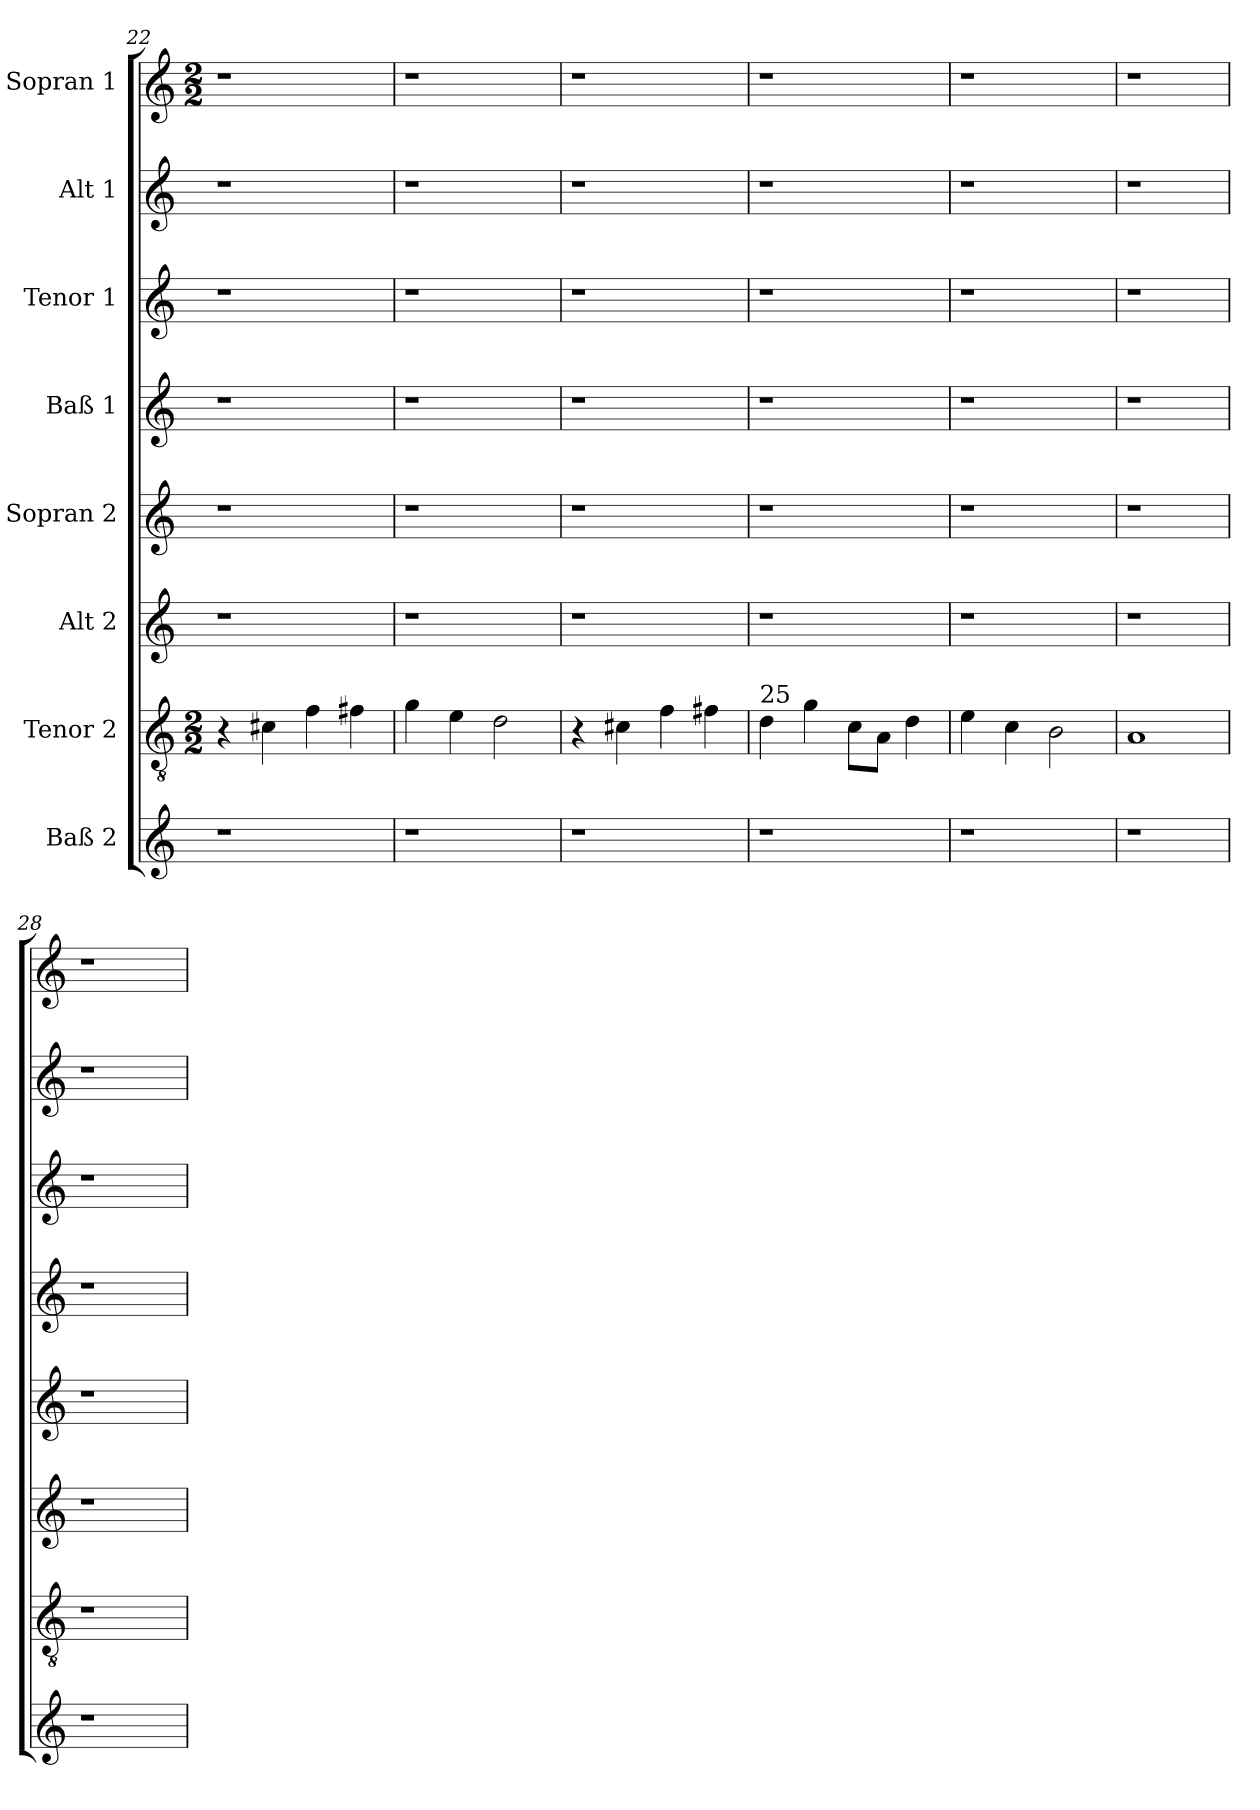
**kern	**kern	**kern	**kern	**kern	**kern	**kern	**kern
*part8	*part7	*part6	*part5	*part4	*part3	*part2	*part1
*staff8	*staff7	*staff6	*staff5	*staff4	*staff3	*staff2	*staff1
*I"Baß 2	*I"Tenor 2	*I"Alt 2	*I"Sopran 2	*I"Baß 1	*I"Tenor 1	*I"Alt 1	*I"Sopran 1
*clefG2	*clefGv2	*clefG2	*clefG2	*clefG2	*clefG2	*clefG2	*clefG2
*k[]	*k[]	*k[]	*k[]	*k[]	*k[]	*k[]	*k[]
*	*M2/2	*	*	*	*	*	*M2/2
=22	=22	=22	=22	=22	=22	=22	=22
1r	4r	1r	1r	1r	1r	1r	1r
.	4c#X\	.	.	.	.	.	.
.	4f\	.	.	.	.	.	.
.	4f#X\	.	.	.	.	.	.
=23	=23	=23	=23	=23	=23	=23	=23
1r	4g\	1r	1r	1r	1r	1r	1r
.	4e\	.	.	.	.	.	.
.	2d\	.	.	.	.	.	.
!!LO:LB:g=z
=24	=24	=24	=24	=24	=24	=24	=24
1r	4r	1r	1r	1r	1r	1r	1r
.	4c#X\	.	.	.	.	.	.
.	4f\	.	.	.	.	.	.
.	4f#X\	.	.	.	.	.	.
=25	=25	=25	=25	=25	=25	=25	=25
!	!LO:TX:a:t=25	!	!	!	!	!	!
1r	4d\	1r	1r	1r	1r	1r	1r
.	4g\	.	.	.	.	.	.
.	8c\L	.	.	.	.	.	.
.	8A\J	.	.	.	.	.	.
.	4d\	.	.	.	.	.	.
=26	=26	=26	=26	=26	=26	=26	=26
1r	4e\	1r	1r	1r	1r	1r	1r
.	4c\	.	.	.	.	.	.
.	2B\	.	.	.	.	.	.
=27	=27	=27	=27	=27	=27	=27	=27
1r	1A	1r	1r	1r	1r	1r	1r
=28	=28	=28	=28	=28	=28	=28	=28
1r	1r	1r	1r	1r	1r	1r	1r
=	=	=	=	=	=	=	=
*-	*-	*-	*-	*-	*-	*-	*-
